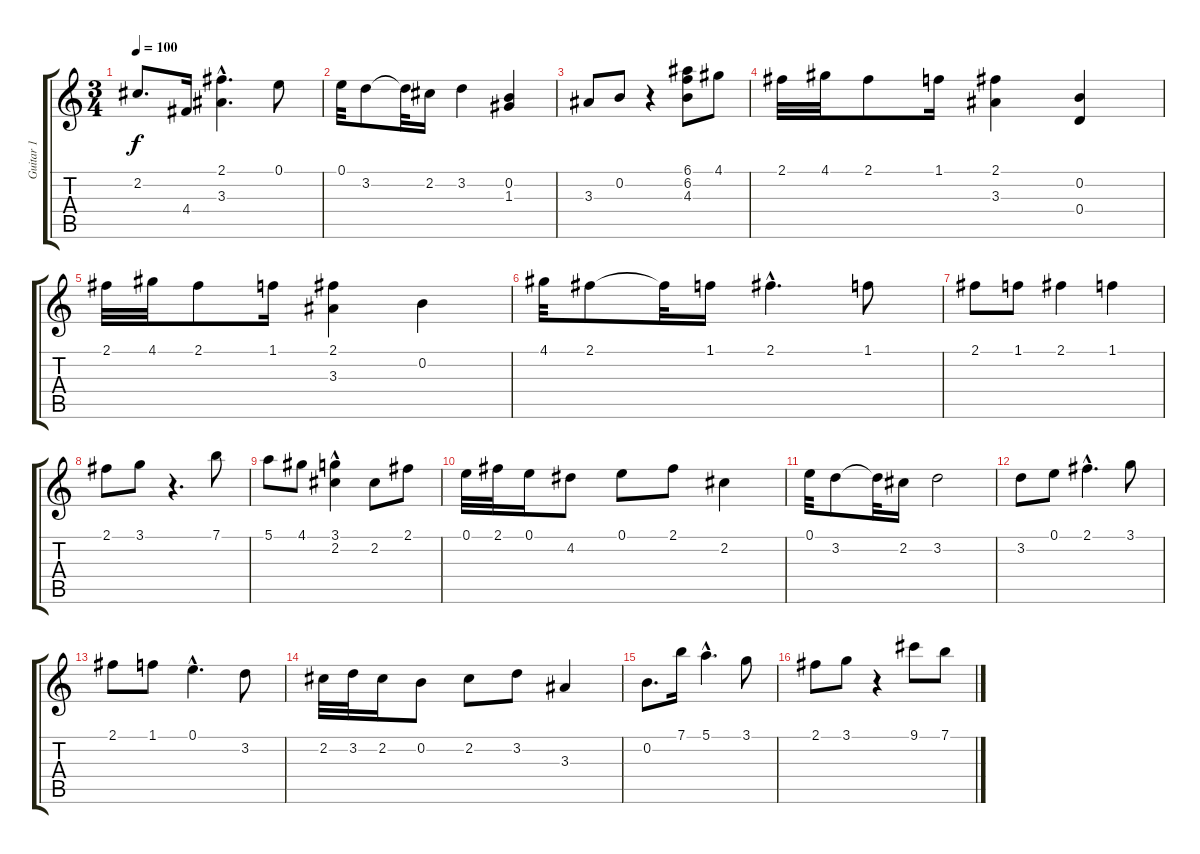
\track ("Guitar 1" "Guitar 1") {instrument acousticguitarnylon}
\staff {score tabs}
\tuning (E4 B3 G3 D3 A2 E2) {hide}
\ts (3 4)
\tempo 100
\clef g2
\ks c
2.2.8{d dy f} 4.4.16 (2.1{hac} 3.3).4{d} 0.1.8 |
0.1.32 3.2.8 3.2{t}.32 2.2.16 3.2.4 (0.2 1.3).4 |
3.3.8 0.2.8 r.4 (6.1 6.2 4.3).8 4.1.8 |
2.1.32 4.1.32 2.1.8 1.1.16 (2.1 3.3).4 (0.2 0.4).4 |
2.1.32 4.1.32 2.1.8 1.1.16 (2.1 3.3).4 0.2.4 |
4.1.32 2.1.8 2.1{t}.32 1.1.16 2.1{hac}.4{d} 1.1.8 |
2.1.8 1.1.8 2.1.4 1.1.4 |
2.1.8 3.1.8 r.4{d} 7.1.8 |
5.1.8 4.1.8 (3.1{hac} 2.2).4 2.2.8 2.1.8 |
0.1.32 2.1.32 0.1.16 4.2.8 0.1.8 2.1.8 2.2.4 |
0.1.32 3.2.8 3.2{t}.32 2.2.16 3.2.2 |
3.2.8 0.1.8 2.1{hac}.4{d} 3.1.8 |
2.1.8 1.1.8 0.1{hac}.4{d} 3.2.8 |
2.2.32 3.2.32 2.2.16 0.2.8 2.2.8 3.2.8 3.3.4 |
0.2.8{d} 7.1.16 5.1{hac}.4{d} 3.1.8 |
2.1.8 3.1.8 r.4 9.1.8 7.1.8
